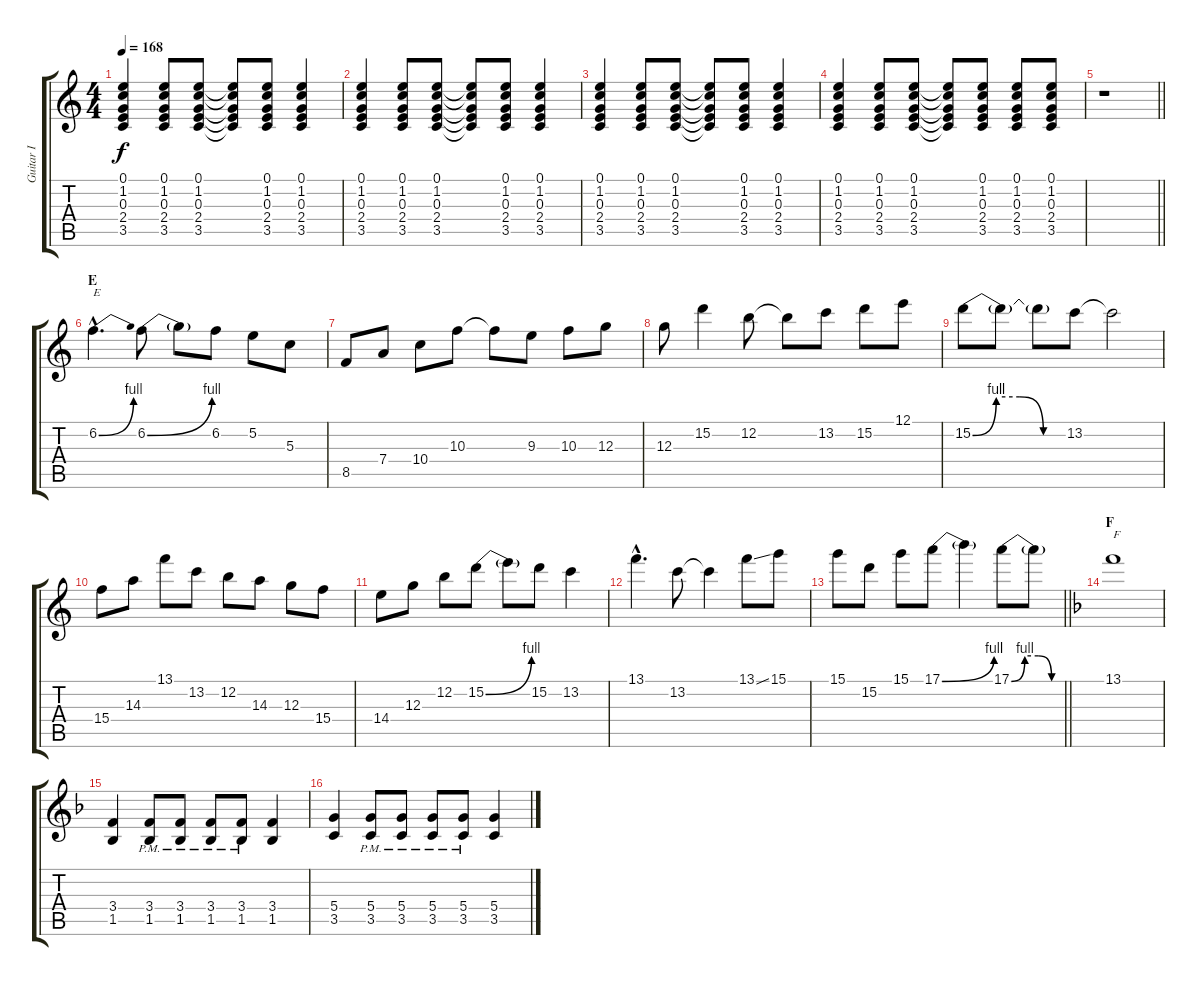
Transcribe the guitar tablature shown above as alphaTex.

\track ("Guitar I" "Guitar I") {instrument overdrivenguitar}
\staff {score tabs}
\tuning (E4 B3 G3 D3 A2 E2) {hide}
\ts (4 4)
\tempo 168
\clef g2
\ks c
(0.1 1.2 0.3 2.4 3.5).4{dy f} (0.1 1.2 0.3 2.4 3.5).8 (0.1 1.2 0.3 2.4 3.5).8 (0.1{t} 1.2{t} 0.3{t} 2.4{t} 3.5{t}).8 (0.1 1.2 0.3 2.4 3.5).8 (0.1 1.2 0.3 2.4 3.5).4 |
(0.1 1.2 0.3 2.4 3.5).4 (0.1 1.2 0.3 2.4 3.5).8 (0.1 1.2 0.3 2.4 3.5).8 (0.1{t} 1.2{t} 0.3{t} 2.4{t} 3.5{t}).8 (0.1 1.2 0.3 2.4 3.5).8 (0.1 1.2 0.3 2.4 3.5).4 |
(0.1 1.2 0.3 2.4 3.5).4 (0.1 1.2 0.3 2.4 3.5).8 (0.1 1.2 0.3 2.4 3.5).8 (0.1{t} 1.2{t} 0.3{t} 2.4{t} 3.5{t}).8 (0.1 1.2 0.3 2.4 3.5).8 (0.1 1.2 0.3 2.4 3.5).4 |
(0.1 1.2 0.3 2.4 3.5).4 (0.1 1.2 0.3 2.4 3.5).8 (0.1 1.2 0.3 2.4 3.5).8 (0.1{t} 1.2{t} 0.3{t} 2.4{t} 3.5{t}).8 (0.1 1.2 0.3 2.4 3.5).8 (0.1 1.2 0.3 2.4 3.5).8 (0.1 1.2 0.3 2.4 3.5).8 |
\barLineRight lightlight
r.1 |
\section ("" "E")
6.2{be (bend 0 0 60 4) hac}.4{d txt "E"} 6.2{be (bend 0 0 60 4)}.8 6.2{t}.8 6.2.8 5.2.8 5.3.8 |
8.5.8 7.4.8 10.4.8 10.3.8 10.3{t}.8 9.3.8 10.3.8 12.3.8 |
12.3.8 15.2.4 12.2.8 12.2{t}.8 13.2.8 15.2.8 12.1.8 |
15.2{be (custom 0 0 15 4 30 4 45 0 60 0)}.8 15.2{t}.8 15.2{t}.8 13.2.8 13.2{t}.2 |
15.4.8 14.3.8 13.1.8 13.2.8 12.2.8 14.3.8 12.3.8 15.4.8 |
14.4.8 12.3.8 12.2.8 15.2{be (bend 0 0 60 4)}.8 15.2{t}.8 15.2.8 13.2.4 |
13.1{hac}.4{d} 13.2.8 13.2{t}.4 13.1{ss}.8 15.1.8 |
\barLineRight lightlight
15.1.8 15.2.8 15.1.8 17.1{be (bend 0 0 60 4)}.8 17.1{t}.4 17.1{be (custom 0 0 15 4 30 4 45 0 60 0)}.8 17.1{t}.8 |
\section ("" "F")
\ks f
13.1.1{txt "F"} |
(3.4 1.5).4 (3.4{pm} 1.5{pm}).8 (3.4{pm} 1.5{pm}).8 (3.4{pm} 1.5{pm}).8 (3.4{pm} 1.5{pm}).8 (3.4 1.5).4 |
(5.4 3.5).4 (5.4{pm} 3.5{pm}).8 (5.4{pm} 3.5{pm}).8 (5.4{pm} 3.5{pm}).8 (5.4{pm} 3.5{pm}).8 (5.4 3.5).4
